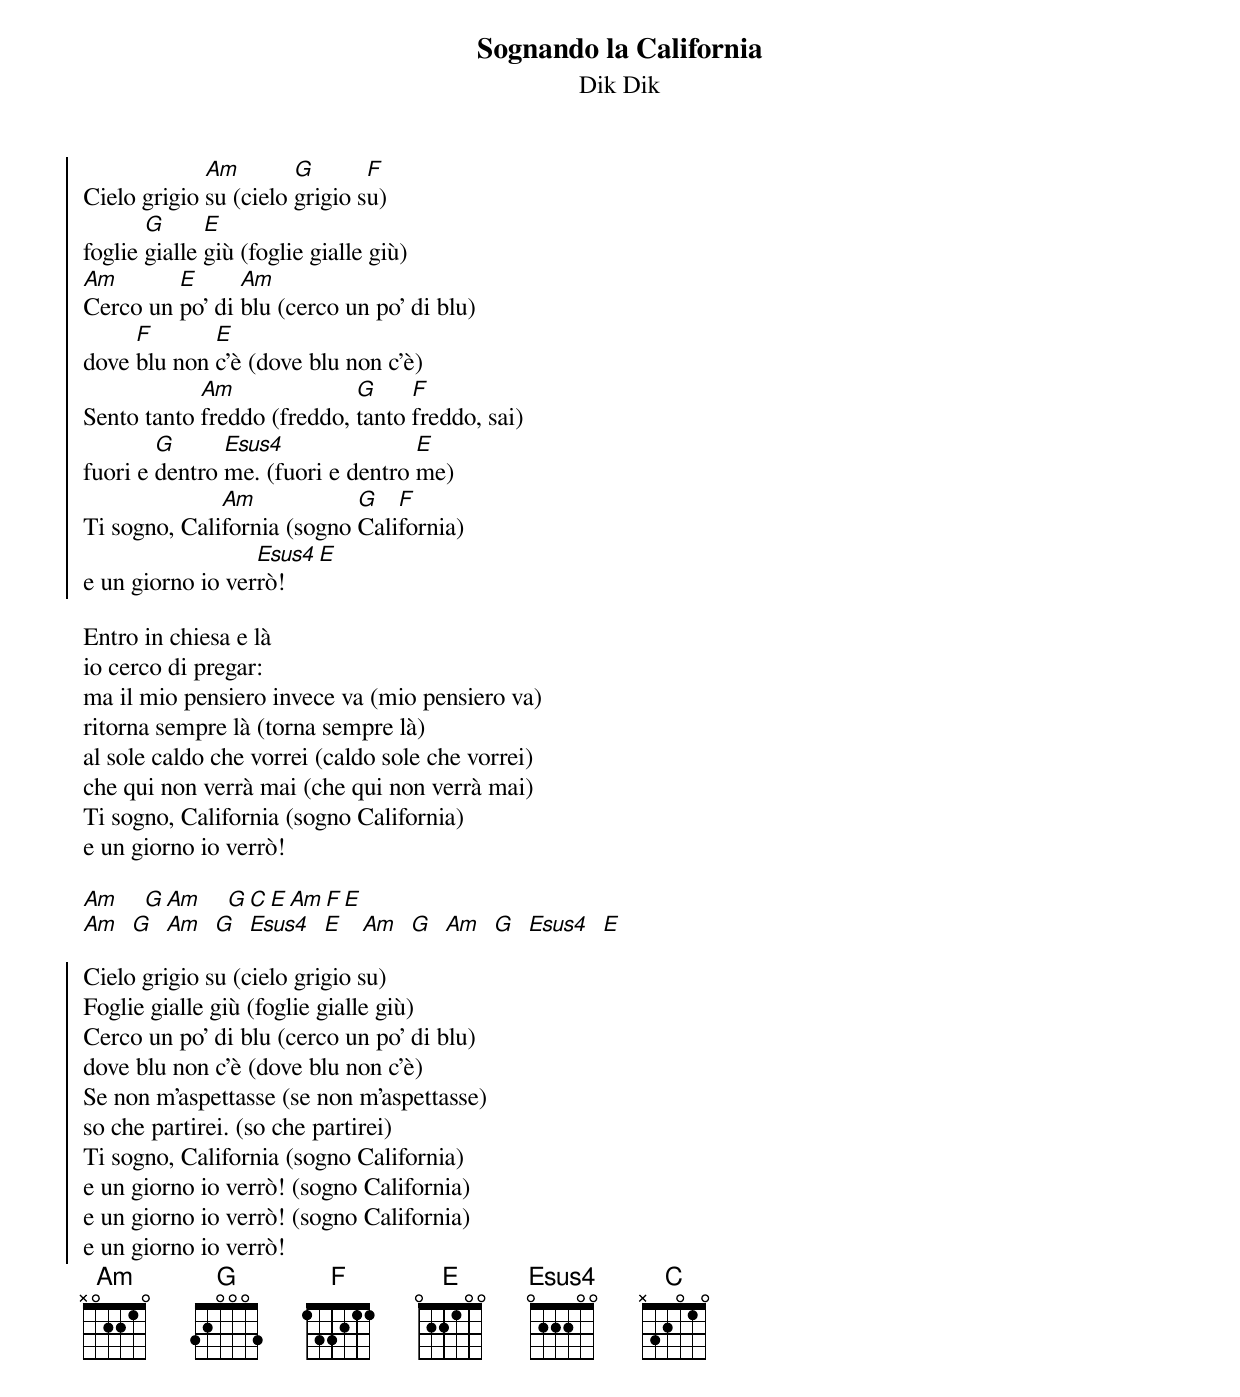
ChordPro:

{title: Sognando la California}
{subtitle: Dik Dik}

{soc}
Cielo grigio [Am]su (cielo [G]grigio s[F]u)
foglie [G]gialle [E]giù (foglie gialle giù)
[Am]Cerco un [E]po' di [Am]blu (cerco un po' di blu)
dove [F]blu non [E]c'è (dove blu non c'è)
Sento tanto [Am]freddo (freddo, [G]tanto [F]freddo, sai)
fuori e [G]dentro [Esus4]me. (fuori e dentro [E]me)
Ti sogno, Cali[Am]fornia (sogno [G]Cali[F]fornia)
e un giorno io ver[Esus4]rò![E]
{eoc}

Entro in chiesa e là
io cerco di pregar:
ma il mio pensiero invece va (mio pensiero va)
ritorna sempre là (torna sempre là)
al sole caldo che vorrei (caldo sole che vorrei)
che qui non verrà mai (che qui non verrà mai)
Ti sogno, California (sogno California)
e un giorno io verrò!

[Am]    [G][Am]    [G][C][E][Am][F][E]
[Am]  [G]  [Am]  [G]  [Esus4]  [E]   [Am]  [G]  [Am]  [G]  [Esus4]  [E]

{soc}
Cielo grigio su (cielo grigio su)
Foglie gialle giù (foglie gialle giù)
Cerco un po' di blu (cerco un po' di blu)
dove blu non c'è (dove blu non c'è)
Se non m'aspettasse (se non m'aspettasse)
so che partirei. (so che partirei)
Ti sogno, California (sogno California)
e un giorno io verrò! (sogno California)
e un giorno io verrò! (sogno California)
e un giorno io verrò!
{eoc}
